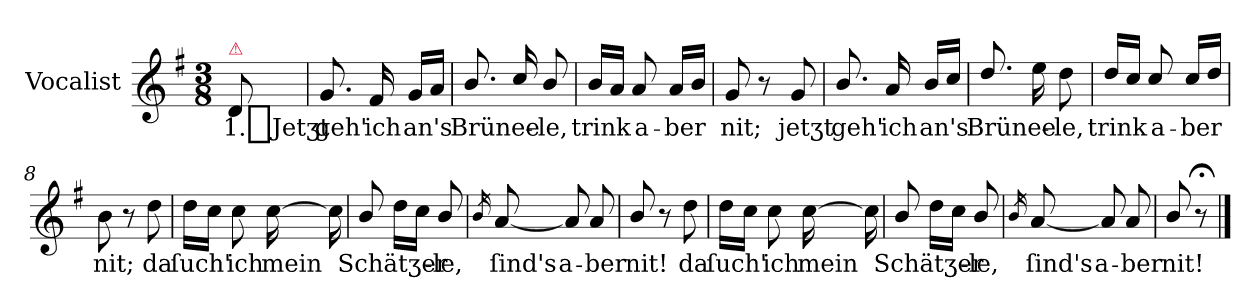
**kern	**text
*part1	*part1
*staff1	*staff1
*I"Vocalist	*
*clefG2	*
*k[f#]	*
*G:	*
*M3/8	*
=	=
!LO:TX:a:color=crimson:t=⚠	!
8d	1._Jetʒt
=1	=1
8.g	geh'
16f#	ich
16gLL	an's
16aJJ	.
=2	=2
8.b/	Brünee-
16cc/	.
8b/	-le,
=3	=3
16bLL	trink
16aJJ	.
8a	a-
16aLL	-ber
16bJJ	.
=4	=4
8g	nit;
8r	.
8g	jetʒt
=5	=5
8.b/	geh'
16a	ich
16b/LL	an's
16ccJJ	.
=6	=6
8.dd/	Brünee-
16ee	.
8dd	-le,
=7	=7
16dd/LL	trink
16ccJJ	.
8cc/	a-
16cc/LL	-ber
16ddJJ	.
=8	=8
8b	nit;
8r	.
8dd	da
=9	=9
16ddLL	ſuch'
16ccJJ	.
8cc	ich
[16cc	mein
16cc]	.
=10	=10
8b/	Schätʒer-
16ddLL	.
16ccJJ	.
8b/	-le,
=11	=11
16qb	.
[8a	ſind's
8a]	a-
8a	-ber
=12	=12
8b/	nit!
8r	.
8dd	da
=13	=13
16ddLL	ſuch'
16ccJJ	.
8cc	ich
[16cc	mein
16cc]	.
=14	=14
8b/	Schätʒer-
16ddLL	.
16ccJJ	.
8b/	-le,
=15	=15
16qb	.
[8a	ſind's
8a]	a-
8a	-ber
=16	=16
8b/	nit!
8r;<	.
==	==
*-	*-
